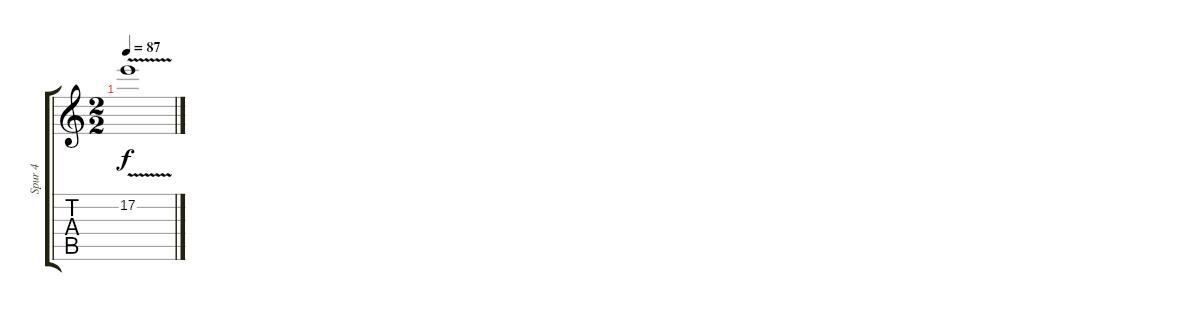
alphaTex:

\track ("Spur 4" "Spur 4") {instrument distortionguitar}
\staff {score tabs}
\tuning (E4 B3 G3 D3 A2 D2) {hide}
\ts (2 2)
\tempo 87
\clef g2
\ks c
17.2{v}.1{dy f}
